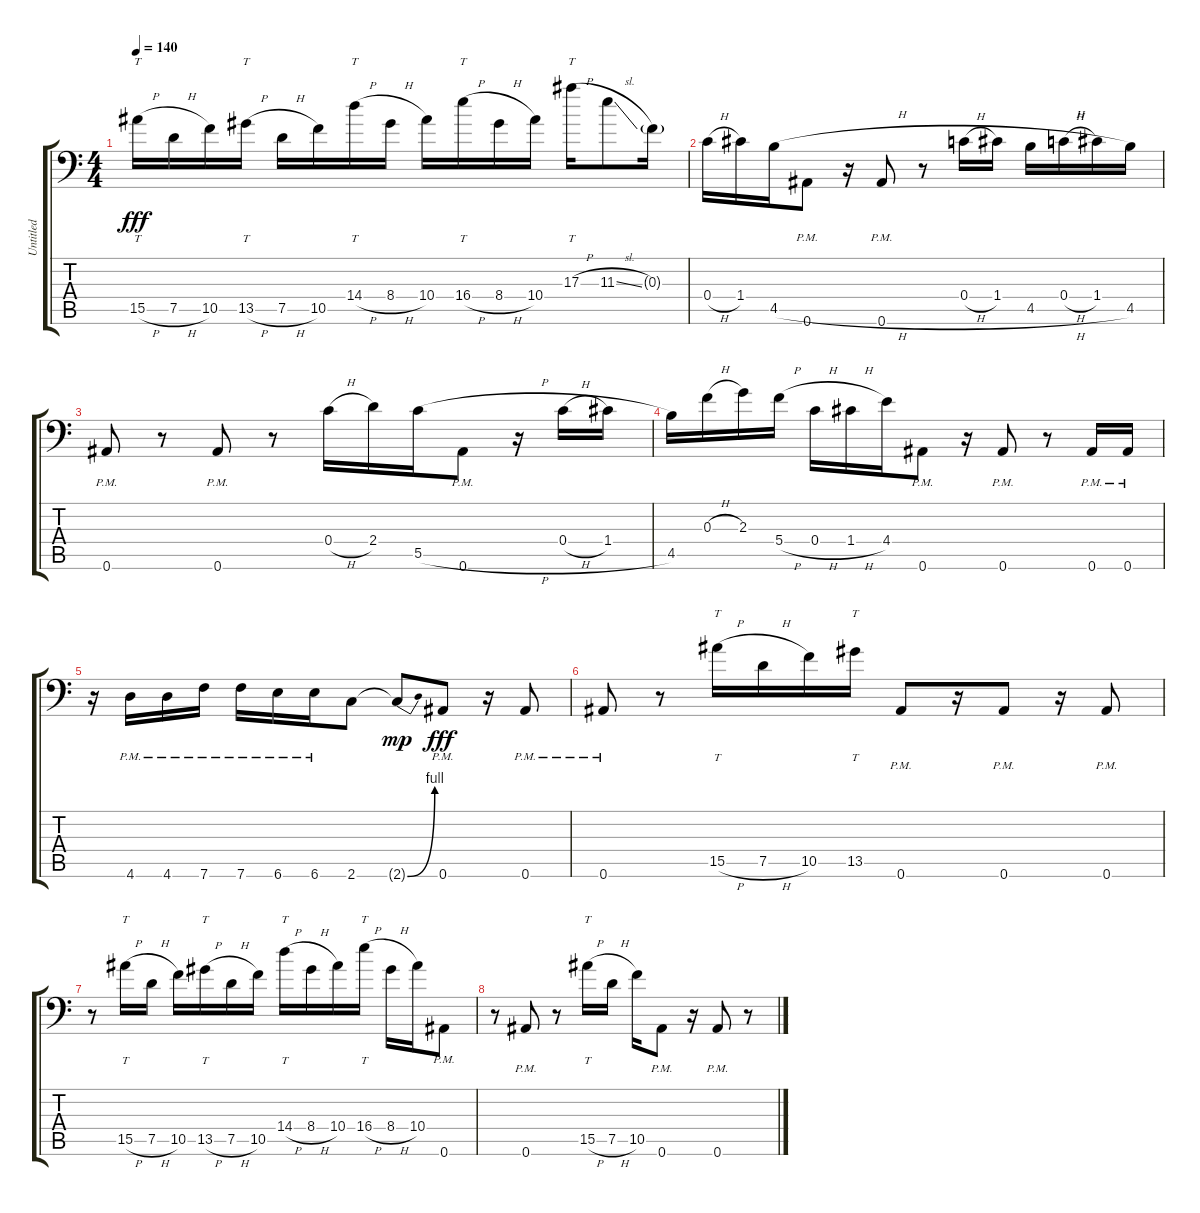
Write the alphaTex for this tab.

\track ("Untitled" "Untitled") {instrument distortionguitar}
\staff {score tabs}
\tuning (D4 A3 F3 C3 G2 Bb1) {hide}
\ts (4 4)
\tempo 140
\clef f4
\ks c
15.5{h}.16{tt dy fff} 7.5{h}.16 10.5.16 13.5{h}.16{tt} 7.5{h}.16 10.5.16 14.4{h}.16{tt} 8.4{h}.16 10.4.16 16.4{h}.16{tt} 8.4{h}.16 10.4.16 17.3{h}.16{tt} 11.3{sl}.8 0.3{g}.16 |
0.4{h}.16 1.4.16 4.5{h}.16 0.6{pm}.8 r.16 0.6{pm}.8 r.8 0.4{h}.16 1.4.16 4.5{h}.16 0.4{h}.16 1.4.16 4.5.16 |
0.6{pm}.8 r.8 0.6{pm}.8 r.8 0.4{h}.16 2.4.16 5.5{h}.16 0.6{pm}.8 r.16 0.4{h}.16 1.4.16 |
4.5.16 0.3{h}.16 2.3.16 5.4{h}.16 0.4{h}.16 1.4{h}.16 4.4.16 0.6{pm}.8 r.16 0.6{pm}.8 r.8 0.6{pm}.16 0.6{pm}.16 |
r.16 4.6{pm}.16 4.6{pm}.16 7.6{pm}.16 7.6{pm}.16 6.6{pm}.16 6.6{pm}.16 2.6.8 2.6{be (bend 0 0 60 4) t}.8{dy mp} 0.6{pm}.8{dy fff} r.16 0.6{pm}.8 |
0.6{pm}.8 r.8 15.5{h}.16{tt} 7.5{h}.16 10.5.16 13.5.16{tt} 0.6{pm}.8 r.16 0.6{pm}.8 r.16 0.6{pm}.8 |
r.8 15.5{h}.16{tt} 7.5{h}.16 10.5.16 13.5{h}.16{tt} 7.5{h}.16 10.5.16 14.4{h}.16{tt} 8.4{h}.16 10.4.16 16.4{h}.16{tt} 8.4{h}.16 10.4.16 0.6{pm}.8 |
r.8 0.6{pm}.8 r.8 15.5{h}.16{tt} 7.5{h}.16 10.5.16 0.6{pm}.8 r.16 0.6{pm}.8 r.8
